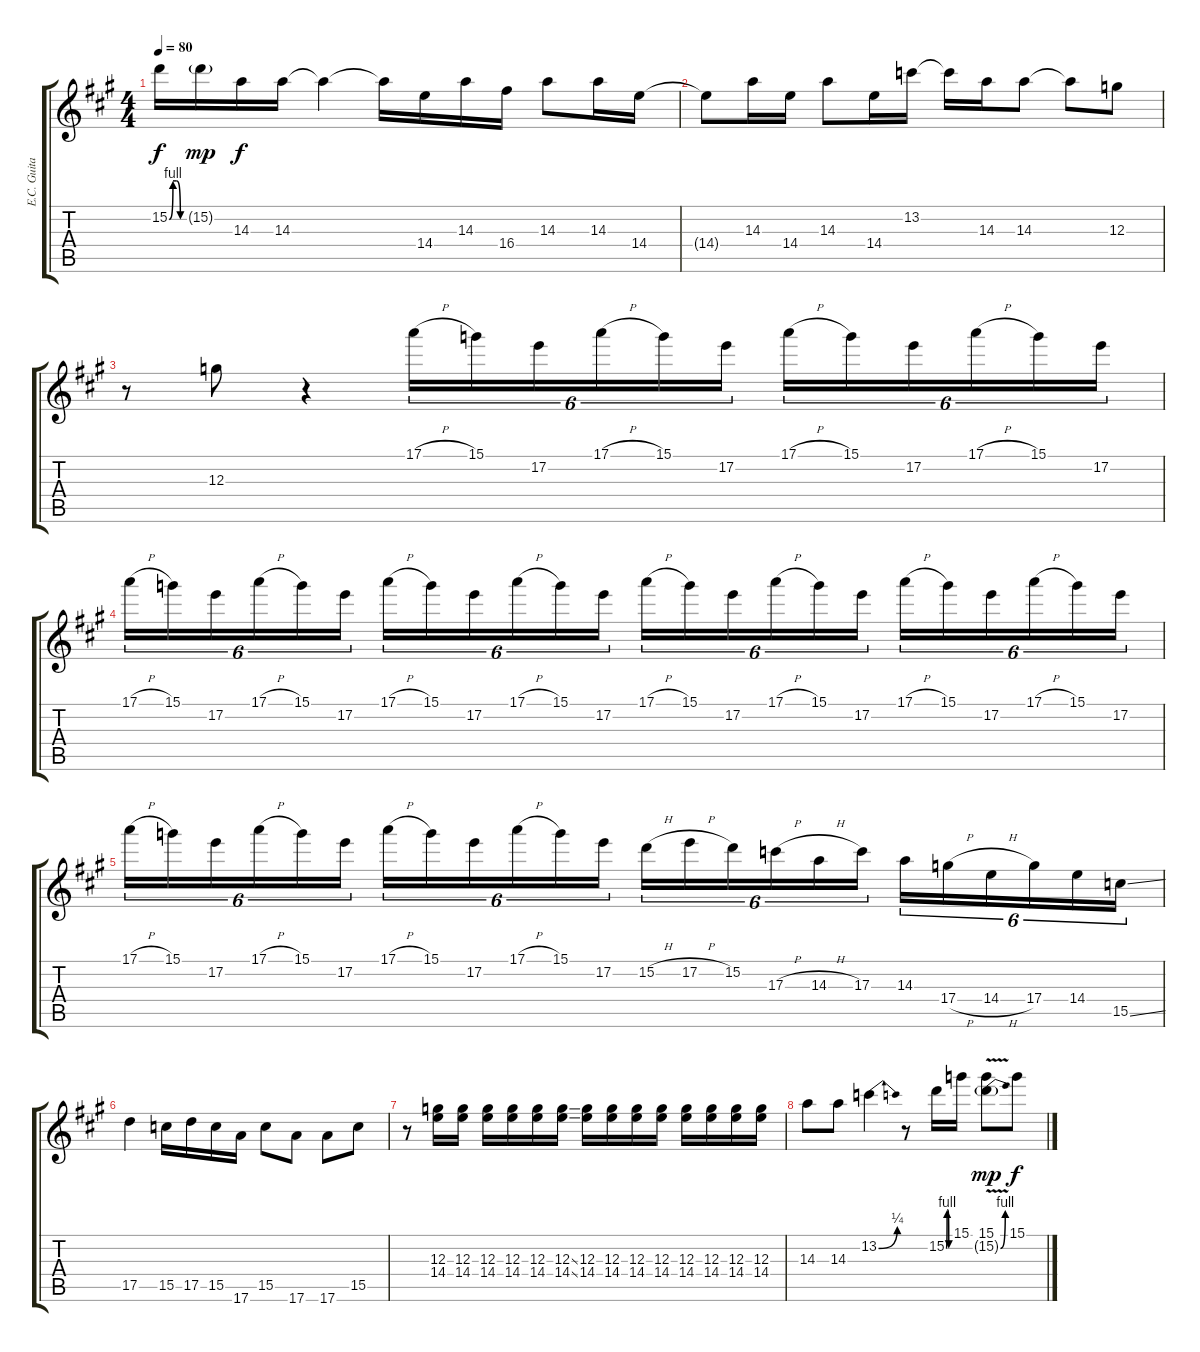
\track ("E.C. Guitar" "E.C. Guita") {instrument electricguitarclean}
\staff {score tabs}
\tuning (E4 B3 G3 D3 A2 E2) {hide}
\ts (4 4)
\tempo 80
\clef g2
\ks a
15.2{be (custom 0 0 15 4 30 4 45 0 60 0)}.16{dy f} 15.2{g}.16{dy mp} 14.3.16{dy f} 14.3.16 14.3{t}.4 14.3{t}.16 14.4.16 14.3.16 16.4.16 14.3.8 14.3.16 14.4.16 |
14.4{t}.8 14.3.16 14.4.16 14.3.8 14.4.16 13.2.16 13.2{t}.16 14.3.16 14.3.8 14.3{t}.8 12.3.8 |
r.8 12.3.8 r.4 17.1{h}.16{tu (6 4)} 15.1.16{tu (6 4)} 17.2.16{tu (6 4)} 17.1{h}.16{tu (6 4)} 15.1.16{tu (6 4)} 17.2.16{tu (6 4)} 17.1{h}.16{tu (6 4)} 15.1.16{tu (6 4)} 17.2.16{tu (6 4)} 17.1{h}.16{tu (6 4)} 15.1.16{tu (6 4)} 17.2.16{tu (6 4)} |
17.1{h}.16{tu (6 4)} 15.1.16{tu (6 4)} 17.2.16{tu (6 4)} 17.1{h}.16{tu (6 4)} 15.1.16{tu (6 4)} 17.2.16{tu (6 4)} 17.1{h}.16{tu (6 4)} 15.1.16{tu (6 4)} 17.2.16{tu (6 4)} 17.1{h}.16{tu (6 4)} 15.1.16{tu (6 4)} 17.2.16{tu (6 4)} 17.1{h}.16{tu (6 4)} 15.1.16{tu (6 4)} 17.2.16{tu (6 4)} 17.1{h}.16{tu (6 4)} 15.1.16{tu (6 4)} 17.2.16{tu (6 4)} 17.1{h}.16{tu (6 4)} 15.1.16{tu (6 4)} 17.2.16{tu (6 4)} 17.1{h}.16{tu (6 4)} 15.1.16{tu (6 4)} 17.2.16{tu (6 4)} |
17.1{h}.16{tu (6 4)} 15.1.16{tu (6 4)} 17.2.16{tu (6 4)} 17.1{h}.16{tu (6 4)} 15.1.16{tu (6 4)} 17.2.16{tu (6 4)} 17.1{h}.16{tu (6 4)} 15.1.16{tu (6 4)} 17.2.16{tu (6 4)} 17.1{h}.16{tu (6 4)} 15.1.16{tu (6 4)} 17.2.16{tu (6 4)} 15.2{h}.16{tu (6 4)} 17.2{h}.16{tu (6 4)} 15.2.16{tu (6 4)} 17.3{h}.16{tu (6 4)} 14.3{h}.16{tu (6 4)} 17.3.16{tu (6 4)} 14.3.16{tu (6 4)} 17.4{h}.16{tu (6 4)} 14.4{h}.16{tu (6 4)} 17.4.16{tu (6 4)} 14.4.16{tu (6 4)} 15.5{ss}.16{tu (6 4)} |
17.5.4 15.5.16 17.5.16 15.5.16 17.6.16 15.5.8 17.6.8 17.6.8 15.5.8 |
r.8 (12.3 14.4).16 (12.3 14.4).16 (12.3 14.4).16 (12.3 14.4).16 (12.3 14.4).16 (12.3{ss} 14.4{ss}).16 (12.3 14.4).16 (12.3 14.4).16 (12.3 14.4).16 (12.3 14.4).16 (12.3 14.4).16 (12.3 14.4).16 (12.3 14.4).16 (12.3 14.4).16 |
14.3.8 14.3.8 13.2{be (bend 0 0 60 1)}.4 r.8 15.2{be (custom 0 0 15 4 30 4 45 0 60 0)}.16 15.1.16 (15.1{v} 15.2{be (bend 0 0 60 4) v g}).8{dy mp} 15.1.8{dy f}
